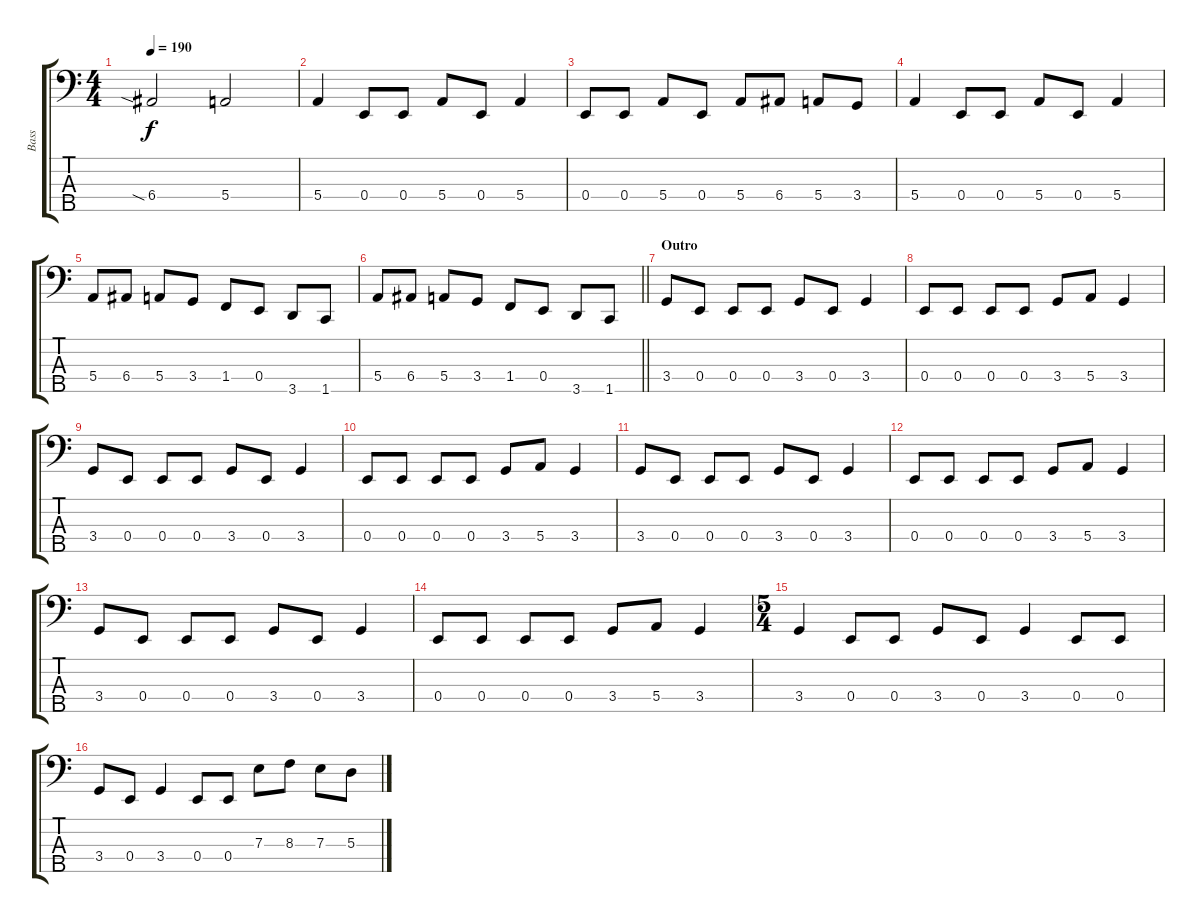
\track ("Bass" "Bass") {instrument electricbassfinger}
\staff {score tabs}
\tuning (G2 D2 A1 E1 B0) {hide}
\ts (4 4)
\tempo 190
\clef f4
\ks c
6.4{sia}.2{dy f} 5.4.2 |
5.4.4 0.4.8 0.4.8 5.4.8 0.4.8 5.4.4 |
0.4.8 0.4.8 5.4.8 0.4.8 5.4.8 6.4.8 5.4.8 3.4.8 |
5.4.4 0.4.8 0.4.8 5.4.8 0.4.8 5.4.4 |
5.4.8 6.4.8 5.4.8 3.4.8 1.4.8 0.4.8 3.5.8 1.5.8 |
\barLineRight lightlight
5.4.8 6.4.8 5.4.8 3.4.8 1.4.8 0.4.8 3.5.8 1.5.8 |
\section ("" "Outro")
3.4.8 0.4.8 0.4.8 0.4.8 3.4.8 0.4.8 3.4.4 |
0.4.8 0.4.8 0.4.8 0.4.8 3.4.8 5.4.8 3.4.4 |
3.4.8 0.4.8 0.4.8 0.4.8 3.4.8 0.4.8 3.4.4 |
0.4.8 0.4.8 0.4.8 0.4.8 3.4.8 5.4.8 3.4.4 |
3.4.8 0.4.8 0.4.8 0.4.8 3.4.8 0.4.8 3.4.4 |
0.4.8 0.4.8 0.4.8 0.4.8 3.4.8 5.4.8 3.4.4 |
3.4.8 0.4.8 0.4.8 0.4.8 3.4.8 0.4.8 3.4.4 |
0.4.8 0.4.8 0.4.8 0.4.8 3.4.8 5.4.8 3.4.4 |
\ts (5 4)
3.4.4 0.4.8 0.4.8 3.4.8 0.4.8 3.4.4 0.4.8 0.4.8 |
3.4.8 0.4.8 3.4.4 0.4.8 0.4.8 7.3.8 8.3.8 7.3.8 5.3.8
